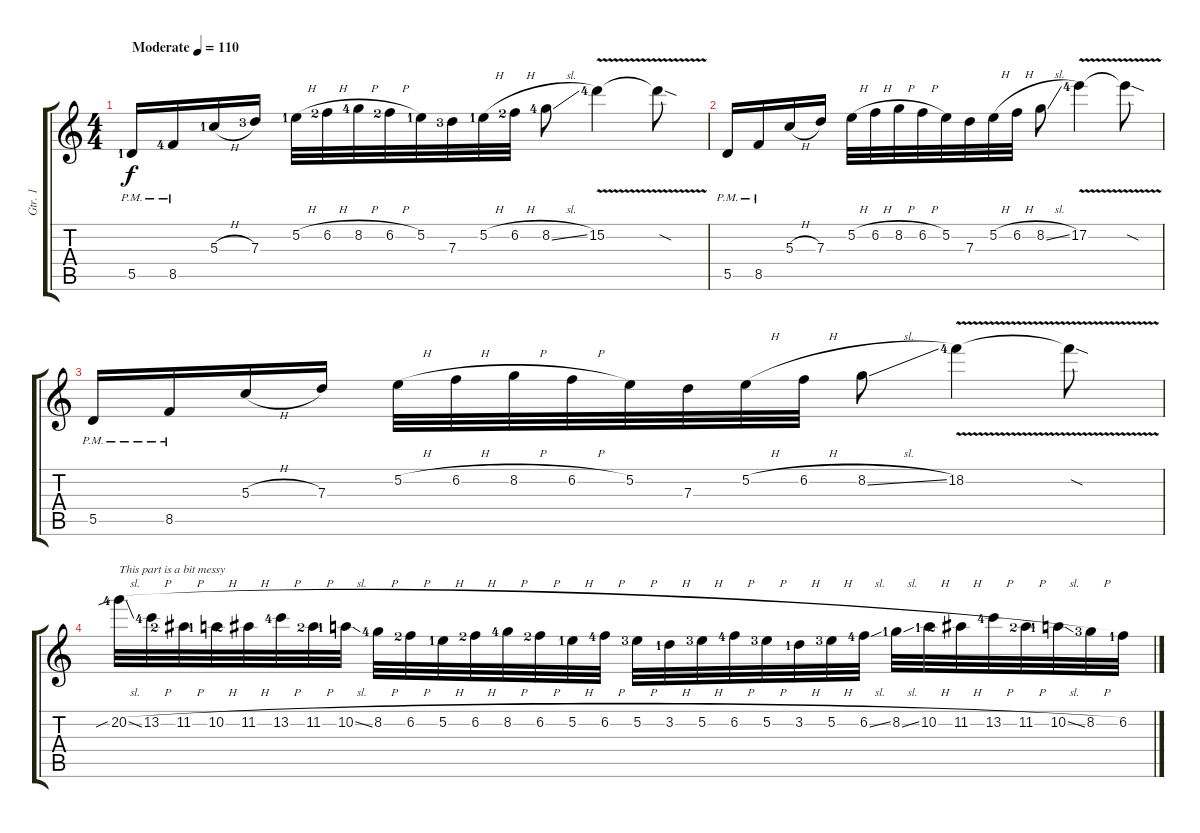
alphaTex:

\track ("Gtr. 1" "Gtr. 1") {instrument distortionguitar}
\staff {score tabs}
\tuning (E4 B3 G3 D3 A2 D2) {hide}
\ts (4 4)
\tempo (110 "Moderate")
\clef g2
\ks c
5.5{pm lf 2}.16{dy f instrument distortionguitar} 8.5{pm lf 5}.16 5.3{h lf 2}.16 7.3{lf 4}.16 5.2{h lf 2}.32 6.2{h lf 3}.32 8.2{h lf 5}.32 6.2{h lf 3}.32 5.2{lf 2}.32 7.3{lf 4}.32 5.2{h lf 2}.32 6.2{h lf 3}.32 8.2{sl lf 5}.8 15.2{v lf 5}.4 15.2{sod t}.8 |
5.5{pm}.16 8.5{pm}.16 5.3{h}.16 7.3.16 5.2{h}.32 6.2{h}.32 8.2{h}.32 6.2{h}.32 5.2.32 7.3.32 5.2{h}.32 6.2{h}.32 8.2{sl}.8 17.2{v lf 5}.4 17.2{sod t}.8 |
5.5{pm}.16 8.5{pm}.16 5.3{h}.16 7.3.16 5.2{h}.32 6.2{h}.32 8.2{h}.32 6.2{h}.32 5.2.32 7.3.32 5.2{h}.32 6.2{h}.32 8.2{sl}.8 18.2{v lf 5}.4 18.2{sod t}.8 |
20.2{sib sl lf 5}.32{txt "This part is a bit messy"} 13.2{h lf 5}.32 11.2{h lf 3}.32 10.2{h lf 2}.32 11.2{h lf 3}.32 13.2{h lf 5}.32 11.2{h lf 3}.32 10.2{sl lf 2}.32 8.2{h lf 5}.32 6.2{h lf 3}.32 5.2{h lf 2}.32 6.2{h lf 3}.32 8.2{h lf 5}.32 6.2{h lf 3}.32 5.2{h lf 2}.32 6.2{h lf 5}.32 5.2{h lf 4}.32 3.2{h lf 2}.32 5.2{h lf 4}.32 6.2{h lf 5}.32 5.2{h lf 4}.32 3.2{h lf 2}.32 5.2{h lf 4}.32 6.2{sl lf 5}.32 8.2{sl lf 2}.32 10.2{h lf 2}.32 11.2{h lf 3}.32 13.2{h lf 5}.32 11.2{h lf 3}.32 10.2{sl lf 2}.32 8.2{h lf 4}.32 6.2{lf 2}.32
